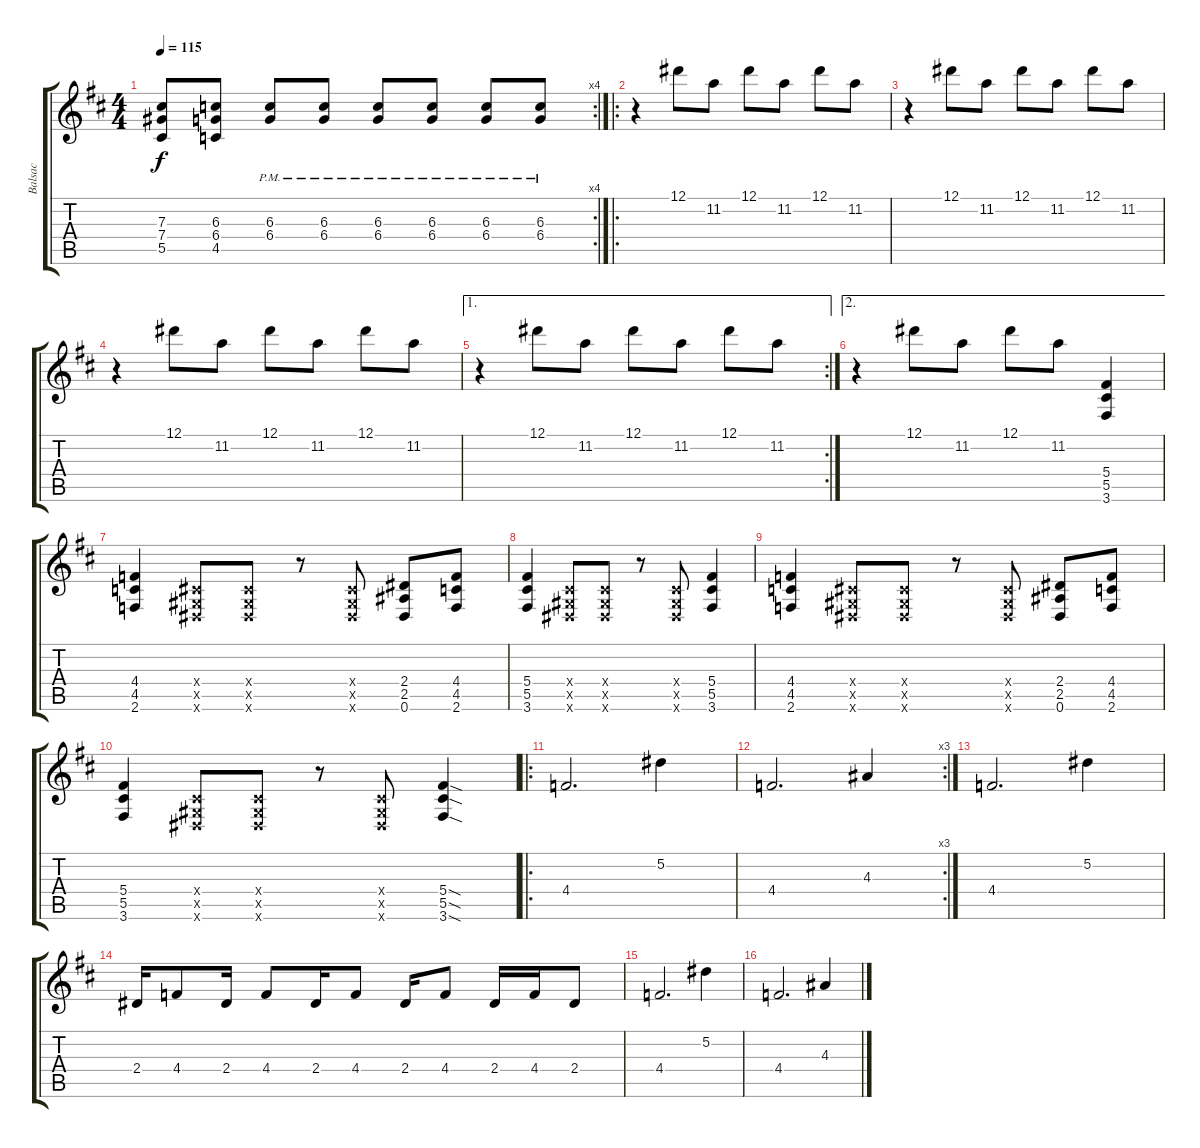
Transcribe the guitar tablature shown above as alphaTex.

\track ("Balsac" "Balsac") {instrument distortionguitar}
\staff {score tabs}
\tuning (Eb4 Bb3 Gb3 Db3 Ab2 Eb2) {hide}
\rc 4
\ts (4 4)
\tempo 115
\clef g2
\ks d
(7.3 7.4 5.5).8{dy f} (6.3 6.4 4.5).8 (6.3{pm} 6.4{pm}).8 (6.3{pm} 6.4{pm}).8 (6.3{pm} 6.4{pm}).8 (6.3{pm} 6.4{pm}).8 (6.3{pm} 6.4{pm}).8 (6.3{pm} 6.4{pm}).8 |
\ro
r.4 12.1.8 11.2.8 12.1.8 11.2.8 12.1.8 11.2.8 |
r.4 12.1.8 11.2.8 12.1.8 11.2.8 12.1.8 11.2.8 |
r.4 12.1.8 11.2.8 12.1.8 11.2.8 12.1.8 11.2.8 |
\ae 1
\rc 2
r.4 12.1.8 11.2.8 12.1.8 11.2.8 12.1.8 11.2.8 |
\ae 2
r.4 12.1.8 11.2.8 12.1.8 11.2.8 (5.4 5.5 3.6).4 |
(4.4 4.5 2.6).4 (0.4{x} 0.5{x} 0.6{x}).8 (0.4{x} 0.5{x} 0.6{x}).8 r.8 (0.4{x} 0.5{x} 0.6{x}).8 (2.4 2.5 0.6).8 (4.4 4.5 2.6).8 |
(5.4 5.5 3.6).4 (0.4{x} 0.5{x} 0.6{x}).8 (0.4{x} 0.5{x} 0.6{x}).8 r.8 (0.4{x} 0.5{x} 0.6{x}).8 (5.4 5.5 3.6).4 |
(4.4 4.5 2.6).4 (0.4{x} 0.5{x} 0.6{x}).8 (0.4{x} 0.5{x} 0.6{x}).8 r.8 (0.4{x} 0.5{x} 0.6{x}).8 (2.4 2.5 0.6).8 (4.4 4.5 2.6).8 |
(5.4 5.5 3.6).4 (0.4{x} 0.5{x} 0.6{x}).8 (0.4{x} 0.5{x} 0.6{x}).8 r.8 (0.4{x} 0.5{x} 0.6{x}).8 (5.4{sod} 5.5{sod} 3.6{sod}).4 |
\ro
4.4.2{d} 5.2.4 |
\rc 3
4.4.2{d} 4.3.4 |
4.4.2{d} 5.2.4 |
2.4.16 4.4.8 2.4.16 4.4.8 2.4.16 4.4.8 2.4.16 4.4.8 2.4.16 4.4.16 2.4.8 |
4.4.2{d} 5.2.4 |
4.4.2{d} 4.3.4
